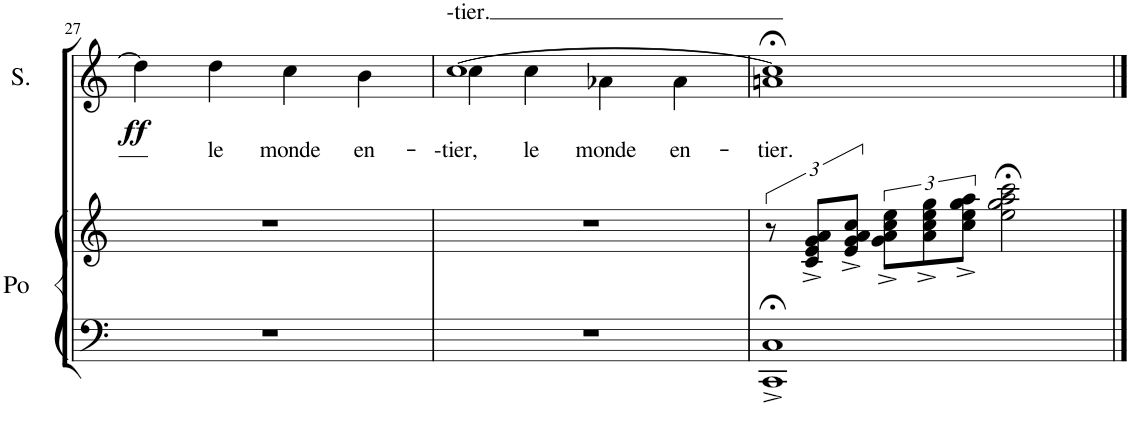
**kern	**kern	**kern	**text	**dynam
*part2	*part2	*part1	*part1	*part1
*staff3	*staff2	*staff1	*staff1	*staff1
*I"Po	*	*I"S.	*	*
*I'Po	*	*I'S.	*	*
!!LO:PB:g=z
*clefF4	*clefG2	*clefG2	*	*
*k[]	*k[]	*k[]	*	*
*M4/4	*M4/4	*M4/4	*	*
*met(c)	*met(c)	*met(c)	*	*
=27	=27	=27	=27	=27
!	!	!	!	!LO:DY:b
1r	1r	4dd\]	.	ff
!	!	!	!LO:LY:b	!
.	.	4dd\	le	.
!	!	!	!LO:LY:b	!
.	.	4cc\	monde	.
!	!	!	!LO:LY:b	!
.	.	4b\	en-	.
=28	=28	=28	=28	=28
!	!	!	!LO:LY:a	!
*	*	*^	*	*
!	!	!	!	!LO:LY:b	!
1r	1r	[1cc	4cc\	-tier,	.
!	!	!	!	!LO:LY:b	!
.	.	.	4cc\	le	.
!	!	!	!	!LO:LY:b	!
.	.	.	4a-X\	monde	.
!	!	!	!	!LO:LY:b	!
.	.	.	4a-\	en-	.
=29	=29	=29	=29	=29	=29
!	!	!	!	!LO:LY:b	!
1CC;<^ 1C;<^	12r	1cc;<]	1an	-tier.	.
.	12c/^ 12e/^ 12g/^ 12a/^L	.	.	.	.
.	12e/^ 12g/^ 12a/^ 12cc/^J	.	.	.	.
.	12g\^< 12a\^< 12cc\^< 12ee\^<L	.	.	.	.
.	12a\^< 12cc\^< 12ee\^< 12gg\^<	.	.	.	.
.	12cc\^< 12ee\^< 12gg\^< 12aa\^<J	.	.	.	.
.	2ee\;< 2gg\;< 2aa\;< 2ccc\;<	.	.	.	.
*	*	*v	*v	*	*
==	==	==	==	==
*-	*-	*-	*-	*-
